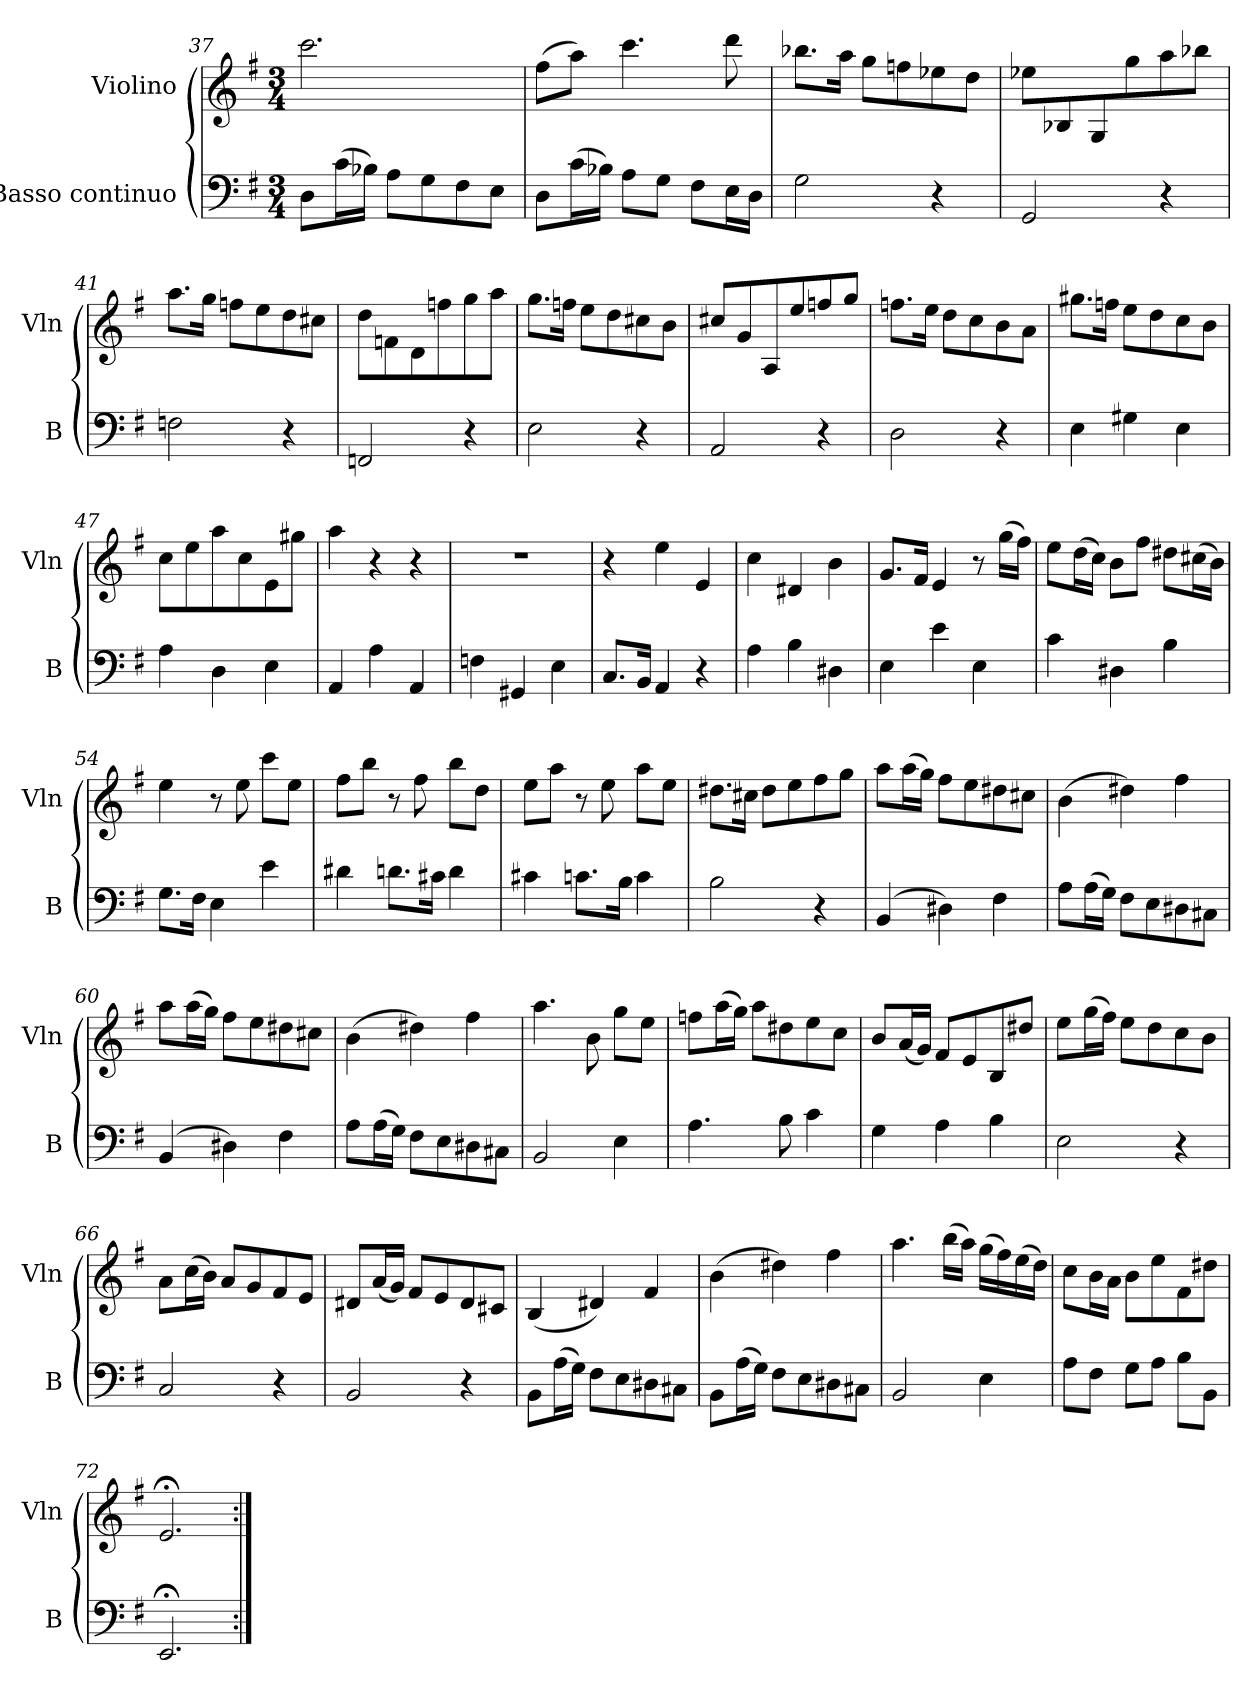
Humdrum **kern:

**kern	**kern
*part2	*part1
*staff2	*staff1
*I"Basso continuo	*I"Violino
*I'B	*I'Vln
*clefF4	*clefG2
*k[f#]	*k[f#]
*e:	*e:
*M3/4	*M3/4
=37	=37
8D\L	2.ccc\
(16c\L	.
16B-X\JJ)	.
8A\L	.
8G\	.
8F#\	.
8E\J	.
=38	=38
8D\L	(8ff#\L
(16c\L	8aa\J)
16B-X\JJ)	.
8A\L	4.ccc\
8G\J	.
8F#\L	.
16E\L	8ddd\
16D\JJ	.
=39	=39
2G\	8.bb-X\L
.	16aa\Jk
.	8gg\L
.	8ffn\
4r	8ee-X\
.	8dd\J
=40	=40
2GG/	8ee-X\L
.	8B-X/
.	8G/
.	8gg\
4r	8aa\
.	8bb-X\J
=41	=41
2Fn\	8.aa\L
.	16gg\Jk
.	8ffn\L
.	8ee\
4r	8dd\
.	8cc#X\J
=42	=42
2FFn/	8dd\L
.	8fn\
.	8d\
.	8ffn\
4r	8gg\
.	8aa\J
=43	=43
2E\	8.gg\L
.	16ffn\Jk
.	8ee\L
.	8dd\
4r	8cc#X\
.	8b\J
=44	=44
2AA/	8cc#X/L
.	8g/
.	8A/
.	8ee/
4r	8ffn/
.	8gg/J
=45	=45
2D\	8.ffn\L
.	16ee\Jk
.	8dd\L
.	8cc\
4r	8b\
.	8a\J
=46	=46
4E\	8.gg#X\L
.	16ffn\Jk
4G#X\	8ee\L
.	8dd\
4E\	8cc\
.	8b\J
=47	=47
4A\	8cc\L
.	8ee\
4D\	8aa\
.	8cc\
4E\	8e\
.	8gg#X\J
=48	=48
4AA/	4aa\
4A\	4r
4AA/	4r
=49	=49
4Fn\	2.r
4GG#X/	.
4E\	.
=50	=50
8.C/L	4r
16BB/Jk	.
4AA/	4ee\
4r	4e/
=51	=51
4A\	4cc\
4B\	4d#X/
4D#X\	4b\
=52	=52
4E\	8.g/L
.	16f#/Jk
4e\	4e/
4E\	8r
.	(16gg\LL
.	16ff#\JJ)
=53	=53
4c\	8ee\L
.	(16dd\L
.	16cc\JJ)
4D#X\	8b\L
.	8ff#\J
4B\	8dd#X\L
.	(16cc#X\L
.	16b\JJ)
=54	=54
8.G\L	4ee\
16F#\Jk	.
4E\	8r
.	8ee\
4e\	8ccc\L
.	8ee\J
=55	=55
4d#X\	8ff#\L
.	8bb\J
8.dn\L	8r
.	8ff#\
16c#X\Jk	.
4d\	8bb\L
.	8dd\J
=56	=56
4c#X\	8ee\L
.	8aa\J
8.cn\L	8r
.	8ee\
16B\Jk	.
4c\	8aa\L
.	8ee\J
=57	=57
2B\	8.dd#X\L
.	16cc#X\Jk
.	8dd#\L
.	8ee\
4r	8ff#\
.	8gg\J
=58	=58
(4BB/	8aa\L
.	(16aa\L
.	16gg\JJ)
4D#X\)	8ff#\L
.	8ee\
4F#\	8dd#X\
.	8cc#X\J
=59	=59
8A\L	(4b\
(16A\L	.
16G\JJ)	.
8F#\L	4dd#X\)
8E\	.
8D#X\	4ff#\
8C#X\J	.
=60	=60
(4BB/	8aa\L
.	(16aa\L
.	16gg\JJ)
4D#X\)	8ff#\L
.	8ee\
4F#\	8dd#X\
.	8cc#X\J
=61	=61
8A\L	(4b\
(16A\L	.
16G\JJ)	.
8F#\L	4dd#X\)
8E\	.
8D#X\	4ff#\
8C#X\J	.
=62	=62
2BB/	4.aa\
.	8b\
4E\	8gg\L
.	8ee\J
=63	=63
4.A\	8ffn\L
.	(16aa\L
.	16gg\JJ)
.	8aa\L
8B\	8dd#X\
4c\	8ee\
.	8cc\J
=64	=64
4G\	8b/L
.	(16a/L
.	16g/JJ)
4A\	8f#/L
.	8e/
4B\	8B/
.	8dd#X/J
=65	=65
2E\	8ee\L
.	(16gg\L
.	16ff#\JJ)
.	8ee\L
.	8dd\
4r	8cc\
.	8b\J
=66	=66
2C/	8a\L
.	(16cc\L
.	16b\JJ)
.	8a/L
.	8g/
4r	8f#/
.	8e/J
=67	=67
2BB/	8d#X/L
.	(16a/L
.	16g/JJ)
.	8f#/L
.	8e/
4r	8d#/
.	8c#X/J
=68	=68
8BB\L	(4B/
(16A\L	.
16G\JJ)	.
8F#\L	4d#X/)
8E\	.
8D#X\	4f#/
8C#X\J	.
=69	=69
8BB\L	(4b\
(16A\L	.
16G\JJ)	.
8F#\L	4dd#X\)
8E\	.
8D#X\	4ff#\
8C#X\J	.
=70	=70
2BB/	4.aa\
.	(16bb\LL
.	16aa\JJ)
4E\	(16gg\LL
.	16ff#\)
.	(16ee\
.	16dd\JJ)
=71	=71
8A\L	8cc\L
8F#\J	16b\L
.	16a\JJ
8G\L	8b\L
8A\J	8ee\
8B\L	8f#\
8BB\J	8dd#X\J
=72	=72
2.EE;</	2.e;</
=:|!	=:|!
*-	*-
